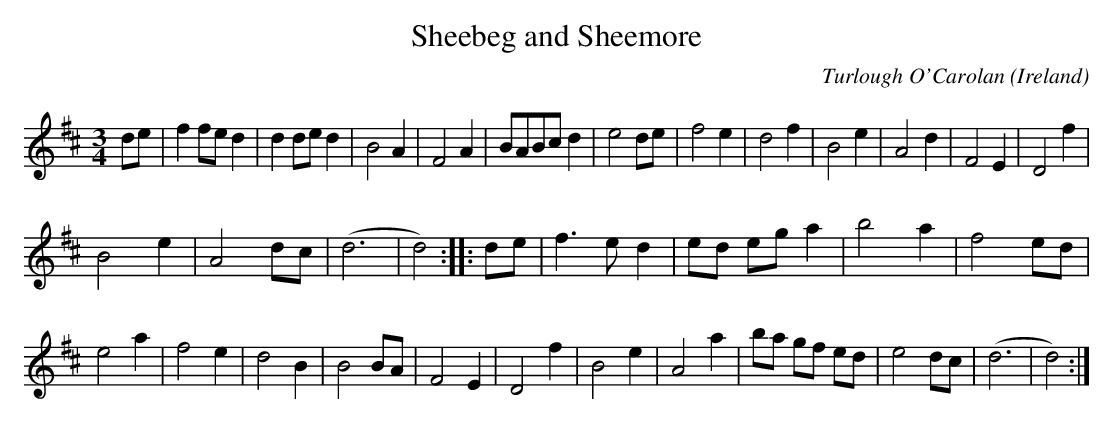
X:1
T:Sheebeg and Sheemore
C:Turlough O'Carolan
M:3/4
O:Ireland
K:D
de|\
f2fe d2|d2de d2|B4A2|F4 A2|\
BABc d2|e4 de|f4 e2|d4 f2|\
B4e2|A4d2|F4E2|D4f2|
B4e2|A4dc|(d6|d4)::\
de|\
f3ed2|ed ega2|b4 a2|f4ed|
e4a2|f4e2|d4B2|B4BA|\
F4E2|D4f2|B4e2|A4a2|ba gf ed|e4 dc|(d6|d4):|
